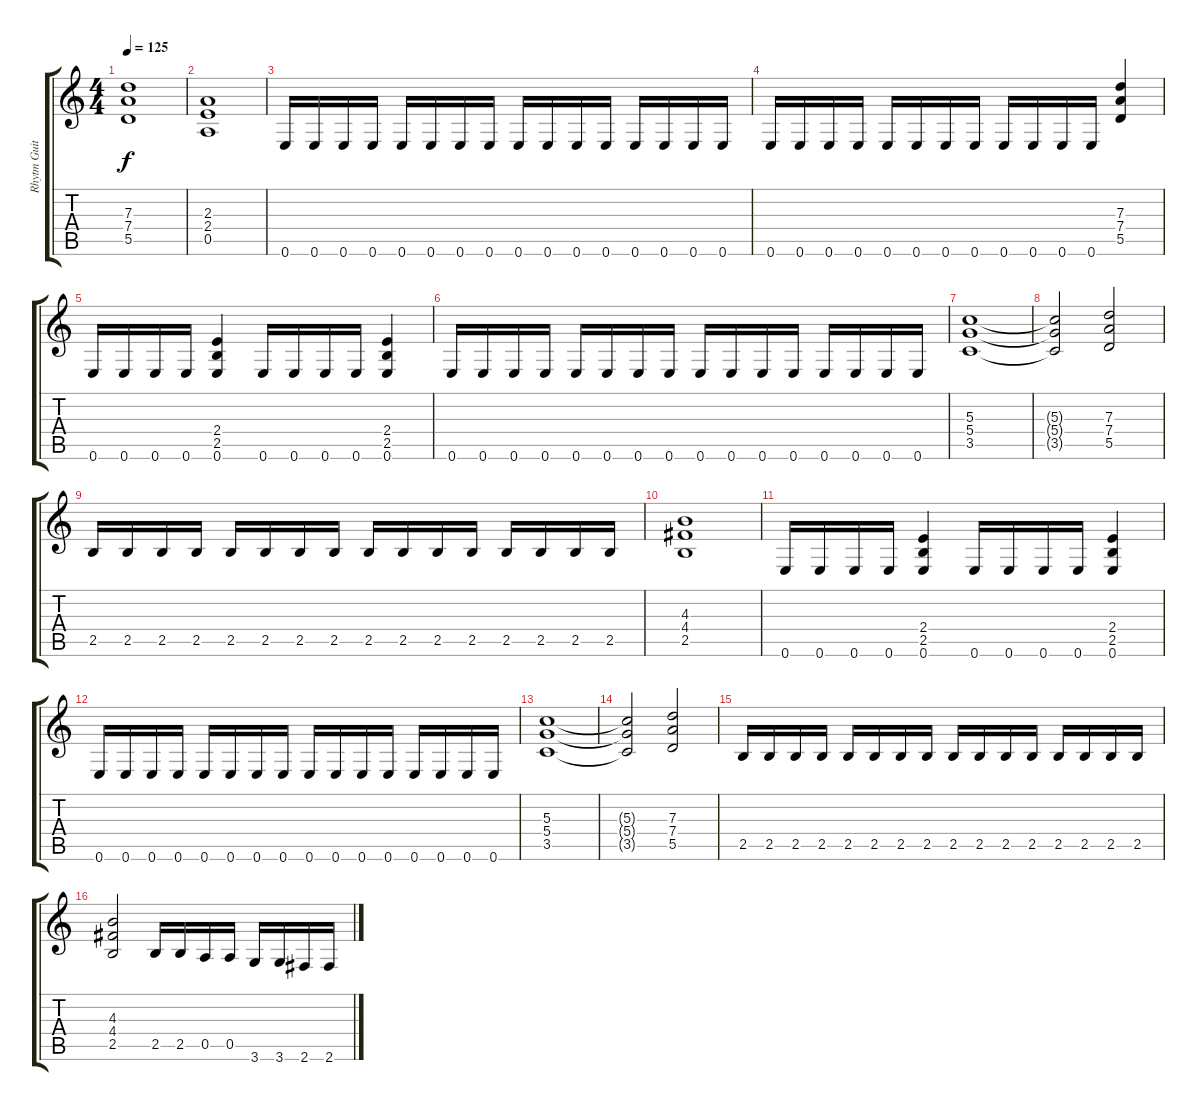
\track ("Rhytm Guitar" "Rhytm Guit") {instrument distortionguitar}
\staff {score tabs}
\tuning (E4 B3 G3 D3 A2 E2) {hide}
\ts (4 4)
\tempo 125
\clef g2
\ks c
(7.3 7.4 5.5).1{dy f} |
(2.3 2.4 0.5).1 |
0.6.16 0.6.16 0.6.16 0.6.16 0.6.16 0.6.16 0.6.16 0.6.16 0.6.16 0.6.16 0.6.16 0.6.16 0.6.16 0.6.16 0.6.16 0.6.16 |
0.6.16 0.6.16 0.6.16 0.6.16 0.6.16 0.6.16 0.6.16 0.6.16 0.6.16 0.6.16 0.6.16 0.6.16 (7.3 7.4 5.5).4 |
0.6.16 0.6.16 0.6.16 0.6.16 (2.4 2.5 0.6).4 0.6.16 0.6.16 0.6.16 0.6.16 (2.4 2.5 0.6).4 |
0.6.16 0.6.16 0.6.16 0.6.16 0.6.16 0.6.16 0.6.16 0.6.16 0.6.16 0.6.16 0.6.16 0.6.16 0.6.16 0.6.16 0.6.16 0.6.16 |
(5.3 5.4 3.5).1 |
(5.3{t} 5.4{t} 3.5{t}).2 (7.3 7.4 5.5).2 |
2.5.16 2.5.16 2.5.16 2.5.16 2.5.16 2.5.16 2.5.16 2.5.16 2.5.16 2.5.16 2.5.16 2.5.16 2.5.16 2.5.16 2.5.16 2.5.16 |
(4.3 4.4 2.5).1 |
0.6.16 0.6.16 0.6.16 0.6.16 (2.4 2.5 0.6).4 0.6.16 0.6.16 0.6.16 0.6.16 (2.4 2.5 0.6).4 |
0.6.16 0.6.16 0.6.16 0.6.16 0.6.16 0.6.16 0.6.16 0.6.16 0.6.16 0.6.16 0.6.16 0.6.16 0.6.16 0.6.16 0.6.16 0.6.16 |
(5.3 5.4 3.5).1 |
(5.3{t} 5.4{t} 3.5{t}).2 (7.3 7.4 5.5).2 |
2.5.16 2.5.16 2.5.16 2.5.16 2.5.16 2.5.16 2.5.16 2.5.16 2.5.16 2.5.16 2.5.16 2.5.16 2.5.16 2.5.16 2.5.16 2.5.16 |
(4.3 4.4 2.5).2 2.5.16 2.5.16 0.5.16 0.5.16 3.6.16 3.6.16 2.6.16 2.6.16
